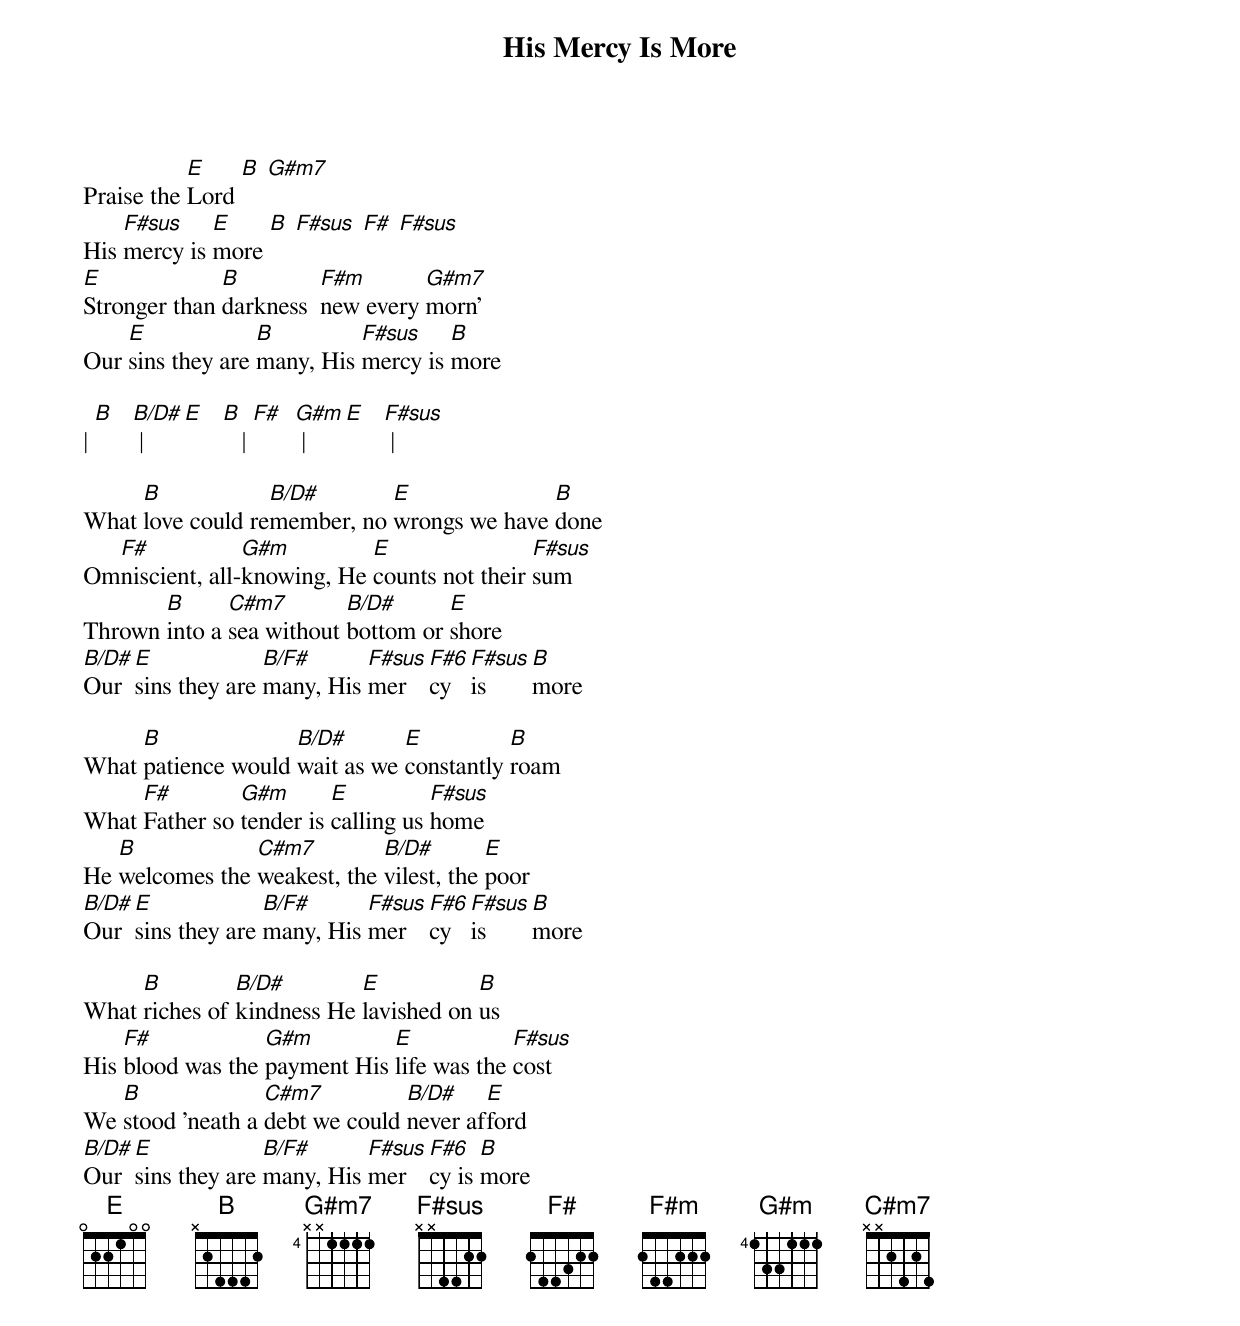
{title: His Mercy Is More}
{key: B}
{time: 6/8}
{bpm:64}
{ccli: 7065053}
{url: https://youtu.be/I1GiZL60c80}
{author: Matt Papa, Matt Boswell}
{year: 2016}
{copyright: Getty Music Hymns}

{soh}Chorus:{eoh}
Praise the [E]Lord [B] [G#m7]
His [F#sus]mercy is [E]more [B] [F#sus] [F#] [F#sus]
[E]Stronger than [B]darkness  [F#m]new every [G#m7]morn'
Our [E]sins they are [B]many, His [F#sus]mercy is [B]more

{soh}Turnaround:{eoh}
| [B]   [B/D#] | [E]   [B]   | [F#]  [G#m] | [E]   [F#sus] |

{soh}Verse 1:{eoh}
What [B]love could re[B/D#]member, no [E]wrongs we have [B]done
Om[F#]niscient, all-[G#m]knowing, He [E]counts not their [F#sus]sum
Thrown [B]into a [C#m7]sea without [B/D#]bottom or [E]shore
[B/D#]Our [E]sins they are [B/F#]many, His [F#sus]mer[F#6]cy [F#sus]is [B]more

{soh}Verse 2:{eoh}
What [B]patience would [B/D#]wait as we [E]constantly [B]roam
What [F#]Father so [G#m]tender is [E]calling us [F#sus]home
He [B]welcomes the [C#m7]weakest, the [B/D#]vilest, the [E]poor
[B/D#]Our [E]sins they are [B/F#]many, His [F#sus]mer[F#6]cy [F#sus]is [B]more

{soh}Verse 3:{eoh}
What [B]riches of [B/D#]kindness He [E]lavished on [B]us
His [F#]blood was the [G#m]payment His [E]life was the [F#sus]cost
We [B]stood 'neath a [C#m7]debt we could [B/D#]never af[E]ford
[B/D#]Our [E]sins they are [B/F#]many, His [F#sus]mer[F#6]cy is [B]more
